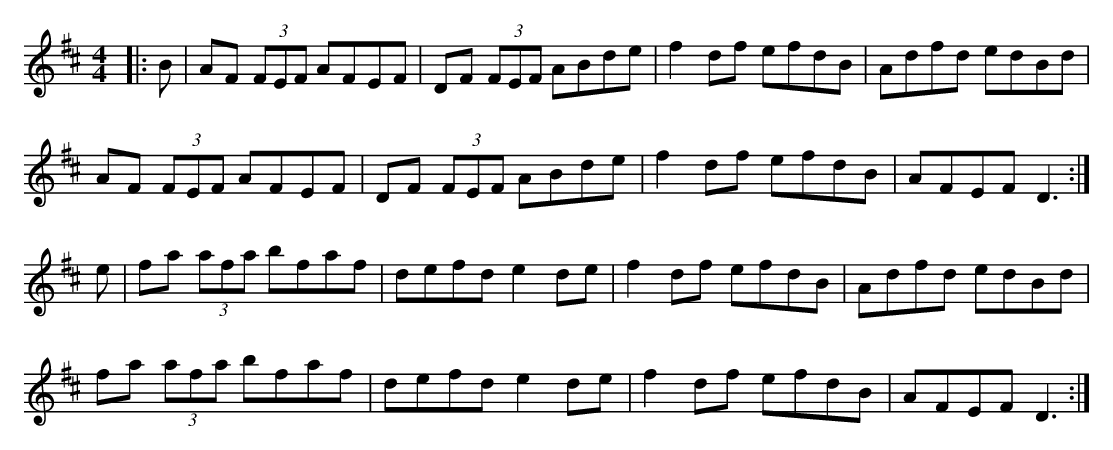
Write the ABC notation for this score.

X:1
M:4/4
K:D
|:B|AF (3FEF AFEF|DF (3FEF ABde|f2df efdB|Adfd edBd|
AF (3FEF AFEF|DF (3FEF ABde|f2df efdB|AFEF D3:|
e|fa (3afa bfaf|defd e2 de|f2 df efdB|Adfd edBd|
fa (3afa bfaf|defd e2 de|f2 df efdB|AFEF D3:|
